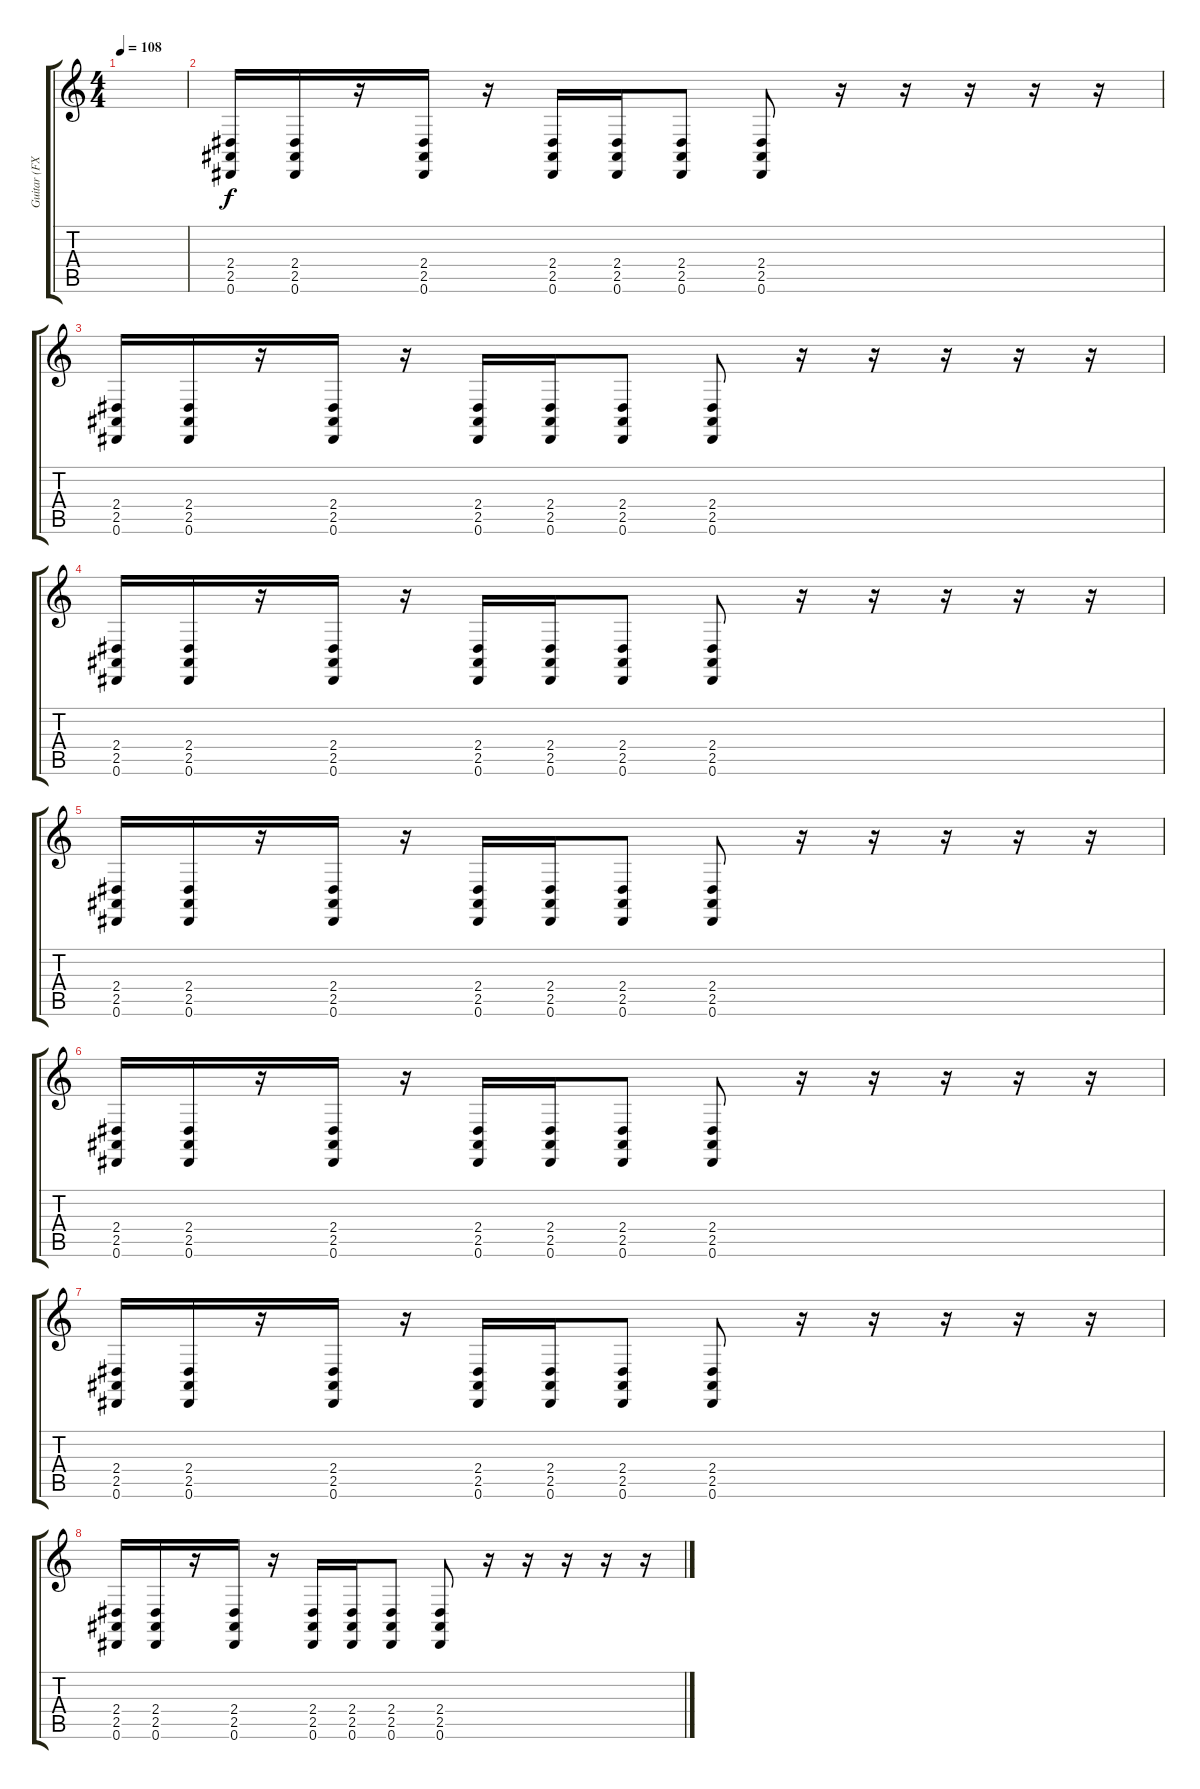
\track ("Guitar (FX) " "Guitar (FX") {instrument timpani}
\staff {score tabs}
\tuning (Eb4 Bb3 Gb3 Db3 Ab2 Eb2) {hide}
\ts (4 4)
\tempo 108
\clef g2
\ks c
|
(2.4 2.5 0.6).16 (2.4 2.5 0.6).16 r.16 (2.4 2.5 0.6).16 r.16 (2.4 2.5 0.6).16 (2.4 2.5 0.6).16 (2.4 2.5 0.6).8 (2.4 2.5 0.6).8 r.16 r.16 r.16 r.16 r.16 |
(2.4 2.5 0.6).16 (2.4 2.5 0.6).16 r.16 (2.4 2.5 0.6).16 r.16 (2.4 2.5 0.6).16 (2.4 2.5 0.6).16 (2.4 2.5 0.6).8 (2.4 2.5 0.6).8 r.16 r.16 r.16 r.16 r.16 |
(2.4 2.5 0.6).16 (2.4 2.5 0.6).16 r.16 (2.4 2.5 0.6).16 r.16 (2.4 2.5 0.6).16 (2.4 2.5 0.6).16 (2.4 2.5 0.6).8 (2.4 2.5 0.6).8 r.16 r.16 r.16 r.16 r.16 |
(2.4 2.5 0.6).16 (2.4 2.5 0.6).16 r.16 (2.4 2.5 0.6).16 r.16 (2.4 2.5 0.6).16 (2.4 2.5 0.6).16 (2.4 2.5 0.6).8 (2.4 2.5 0.6).8 r.16 r.16 r.16 r.16 r.16 |
(2.4 2.5 0.6).16 (2.4 2.5 0.6).16 r.16 (2.4 2.5 0.6).16 r.16 (2.4 2.5 0.6).16 (2.4 2.5 0.6).16 (2.4 2.5 0.6).8 (2.4 2.5 0.6).8 r.16 r.16 r.16 r.16 r.16 |
(2.4 2.5 0.6).16 (2.4 2.5 0.6).16 r.16 (2.4 2.5 0.6).16 r.16 (2.4 2.5 0.6).16 (2.4 2.5 0.6).16 (2.4 2.5 0.6).8 (2.4 2.5 0.6).8 r.16 r.16 r.16 r.16 r.16 |
(2.4 2.5 0.6).16 (2.4 2.5 0.6).16 r.16 (2.4 2.5 0.6).16 r.16 (2.4 2.5 0.6).16 (2.4 2.5 0.6).16 (2.4 2.5 0.6).8 (2.4 2.5 0.6).8 r.16 r.16 r.16 r.16 r.16
